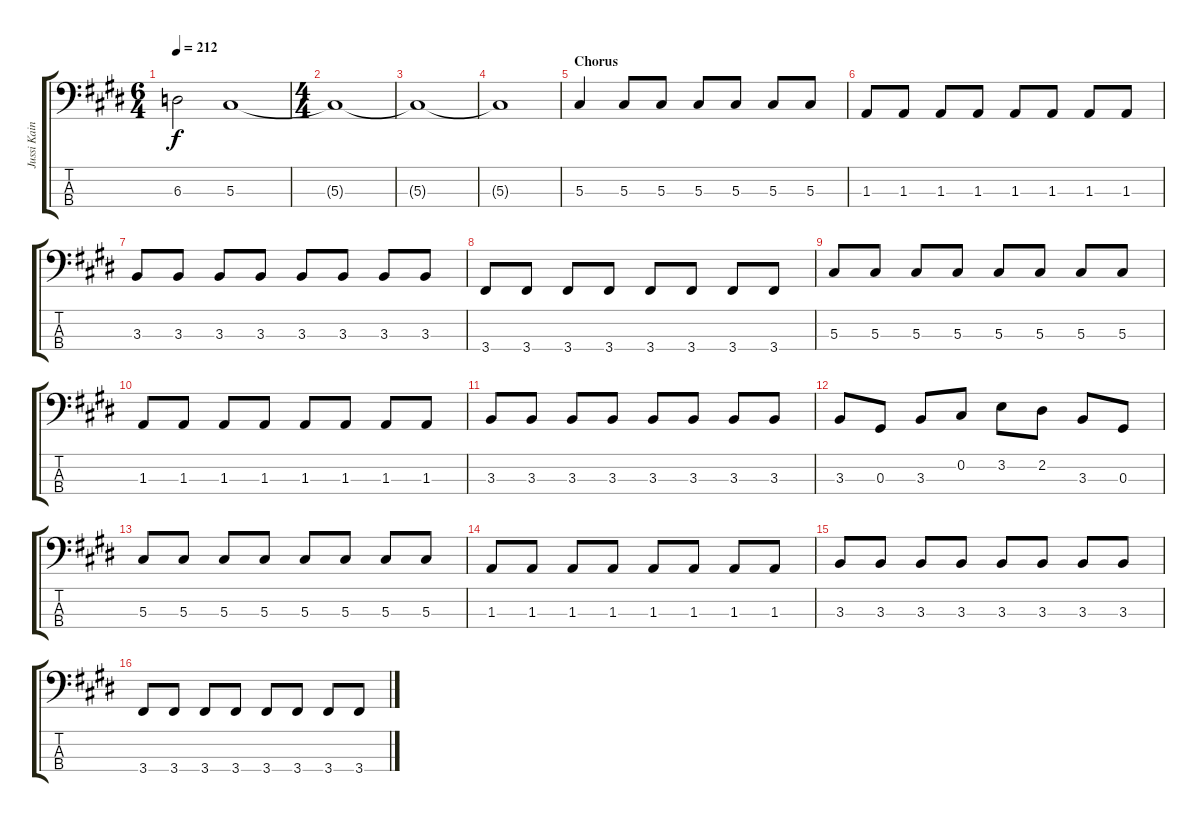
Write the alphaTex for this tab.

\track ("Jussi Kainulainen - Bass" "Jussi Kain") {instrument electricbassfinger}
\staff {score tabs}
\tuning (Gb2 Db2 Ab1 Eb1) {hide}
\ts (6 4)
\tempo 212
\clef f4
\ks c#minor
6.3.2{dy f} 5.3.1{volume 4} |
\ts (4 4)
5.3{t}.1 |
5.3{t}.1 |
5.3{t}.1 |
\section ("" "Chorus")
5.3.4{volume 13} 5.3.8 5.3.8 5.3.8 5.3.8 5.3.8 5.3.8 |
1.3.8 1.3.8 1.3.8 1.3.8 1.3.8 1.3.8 1.3.8 1.3.8 |
3.3.8 3.3.8 3.3.8 3.3.8 3.3.8 3.3.8 3.3.8 3.3.8 |
3.4.8 3.4.8 3.4.8 3.4.8 3.4.8 3.4.8 3.4.8 3.4.8 |
5.3.8 5.3.8 5.3.8 5.3.8 5.3.8 5.3.8 5.3.8 5.3.8 |
1.3.8 1.3.8 1.3.8 1.3.8 1.3.8 1.3.8 1.3.8 1.3.8 |
3.3.8 3.3.8 3.3.8 3.3.8 3.3.8 3.3.8 3.3.8 3.3.8 |
3.3.8 0.3.8 3.3.8 0.2.8 3.2.8 2.2.8 3.3.8 0.3.8 |
5.3.8 5.3.8 5.3.8 5.3.8 5.3.8 5.3.8 5.3.8 5.3.8 |
1.3.8 1.3.8 1.3.8 1.3.8 1.3.8 1.3.8 1.3.8 1.3.8 |
3.3.8 3.3.8 3.3.8 3.3.8 3.3.8 3.3.8 3.3.8 3.3.8 |
3.4.8 3.4.8 3.4.8 3.4.8 3.4.8 3.4.8 3.4.8 3.4.8
